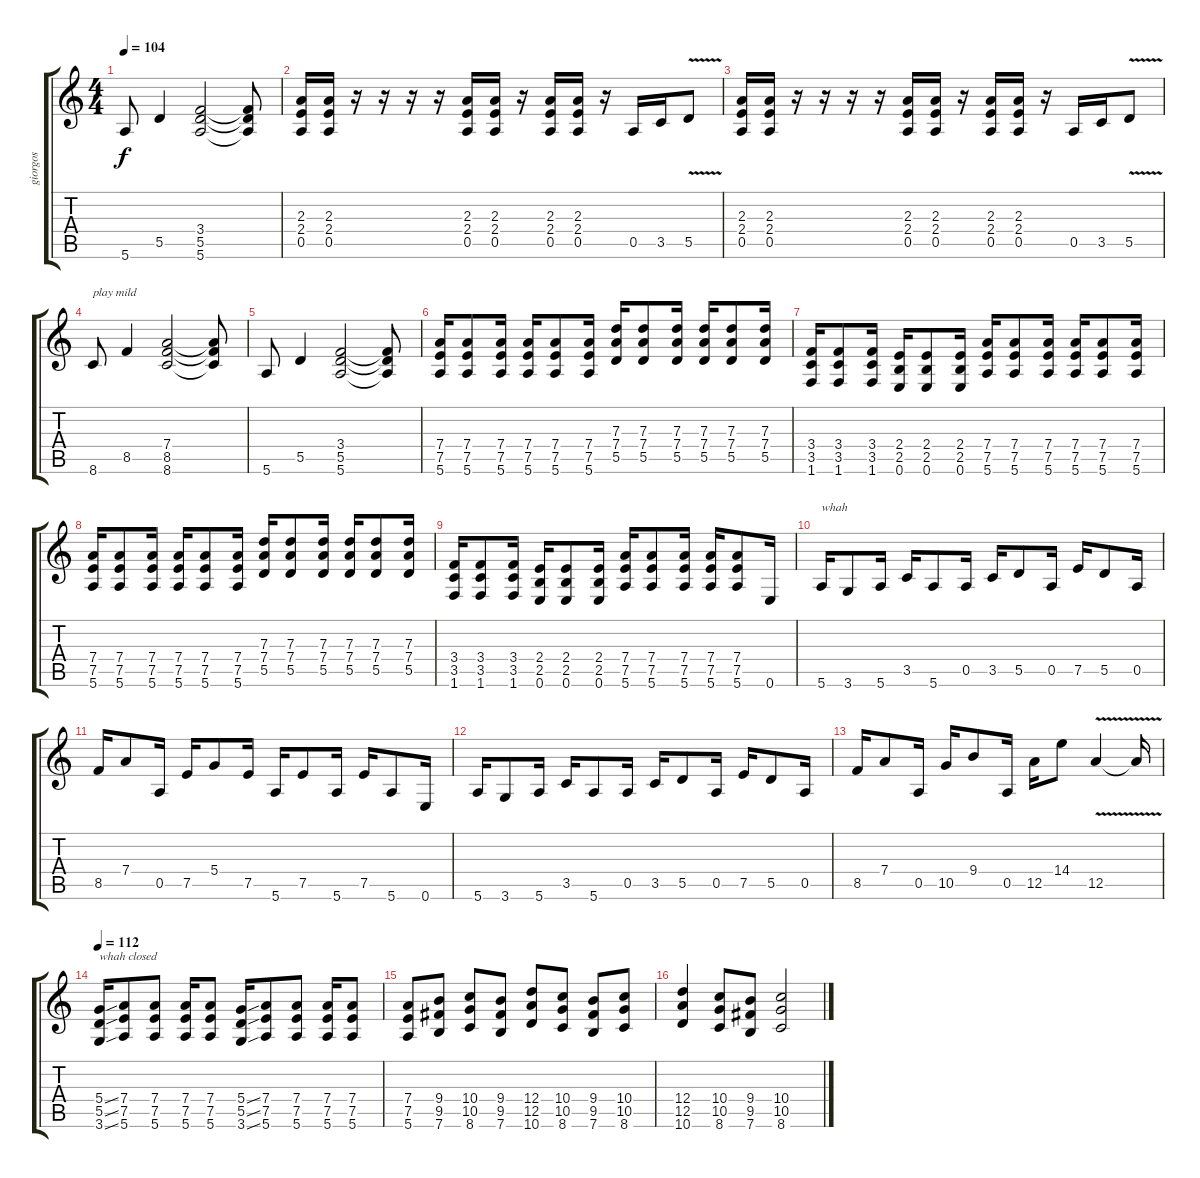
\track ("giorgos" "giorgos") {instrument overdrivenguitar}
\staff {score tabs}
\tuning (E4 B3 G3 D3 A2 E2) {hide}
\ts (4 4)
\tempo 104
\clef g2
\ks c
5.6.8{dy f} 5.5.4 (3.4 5.5 5.6).2 (3.4{t} 5.5{t} 5.6{t}).8 |
(2.3 2.4 0.5).16 (2.3 2.4 0.5).16 r.16 r.16 r.16 r.16 (2.3 2.4 0.5).16 (2.3 2.4 0.5).16 r.16 (2.3 2.4 0.5).16 (2.3 2.4 0.5).16 r.16 0.5.16 3.5.16 5.5{v}.8 |
(2.3 2.4 0.5).16 (2.3 2.4 0.5).16 r.16 r.16 r.16 r.16 (2.3 2.4 0.5).16 (2.3 2.4 0.5).16 r.16 (2.3 2.4 0.5).16 (2.3 2.4 0.5).16 r.16 0.5.16 3.5.16 5.5{v}.8 |
8.6.8{txt "play mild"} 8.5.4 (7.4 8.5 8.6).2 (7.4{t} 8.5{t} 8.6{t}).8 |
5.6.8 5.5.4 (3.4 5.5 5.6).2 (3.4{t} 5.5{t} 5.6{t}).8 |
(7.4 7.5 5.6).16 (7.4 7.5 5.6).8 (7.4 7.5 5.6).16 (7.4 7.5 5.6).16 (7.4 7.5 5.6).8 (7.4 7.5 5.6).16 (7.3 7.4 5.5).16 (7.3 7.4 5.5).8 (7.3 7.4 5.5).16 (7.3 7.4 5.5).16 (7.3 7.4 5.5).8 (7.3 7.4 5.5).16 |
(3.4 3.5 1.6).16 (3.4 3.5 1.6).8 (3.4 3.5 1.6).16 (2.4 2.5 0.6).16 (2.4 2.5 0.6).8 (2.4 2.5 0.6).16 (7.4 7.5 5.6).16 (7.4 7.5 5.6).8 (7.4 7.5 5.6).16 (7.4 7.5 5.6).16 (7.4 7.5 5.6).8 (7.4 7.5 5.6).16 |
(7.4 7.5 5.6).16 (7.4 7.5 5.6).8 (7.4 7.5 5.6).16 (7.4 7.5 5.6).16 (7.4 7.5 5.6).8 (7.4 7.5 5.6).16 (7.3 7.4 5.5).16 (7.3 7.4 5.5).8 (7.3 7.4 5.5).16 (7.3 7.4 5.5).16 (7.3 7.4 5.5).8 (7.3 7.4 5.5).16 |
(3.4 3.5 1.6).16 (3.4 3.5 1.6).8 (3.4 3.5 1.6).16 (2.4 2.5 0.6).16 (2.4 2.5 0.6).8 (2.4 2.5 0.6).16 (7.4 7.5 5.6).16 (7.4 7.5 5.6).8 (7.4 7.5 5.6).16 (7.4 7.5 5.6).16 (7.4 7.5 5.6).8 0.6.16 |
5.6.16{txt "whah"} 3.6.8 5.6.16 3.5.16 5.6.8 0.5.16 3.5.16 5.5.8 0.5.16 7.5.16 5.5.8 0.5.16 |
8.5.16 7.4.8 0.5.16 7.5.16 5.4.8 7.5.16 5.6.16 7.5.8 5.6.16 7.5.16 5.6.8 0.6.16 |
5.6.16 3.6.8 5.6.16 3.5.16 5.6.8 0.5.16 3.5.16 5.5.8 0.5.16 7.5.16 5.5.8 0.5.16 |
8.5.16 7.4.8 0.5.16 10.5.16 9.4.8 0.5.16 12.5.16 14.4.8 12.5{v}.4 12.5{t}.16 |
\tempo 112
(5.4{ss} 5.5{ss} 3.6{ss}).16{txt "whah closed"} (7.4 7.5 5.6).8 (7.4 7.5 5.6).8 (7.4 7.5 5.6).16 (7.4 7.5 5.6).8 (5.4{ss} 5.5{ss} 3.6{ss}).16 (7.4 7.5 5.6).8 (7.4 7.5 5.6).8 (7.4 7.5 5.6).16 (7.4 7.5 5.6).8 |
(7.4 7.5 5.6).8 (9.4 9.5 7.6).8 (10.4 10.5 8.6).8 (9.4 9.5 7.6).8 (12.4 12.5 10.6).8 (10.4 10.5 8.6).8 (9.4 9.5 7.6).8 (10.4 10.5 8.6).8 |
(12.4 12.5 10.6).4 (10.4 10.5 8.6).8 (9.4 9.5 7.6).8 (10.4 10.5 8.6).2
